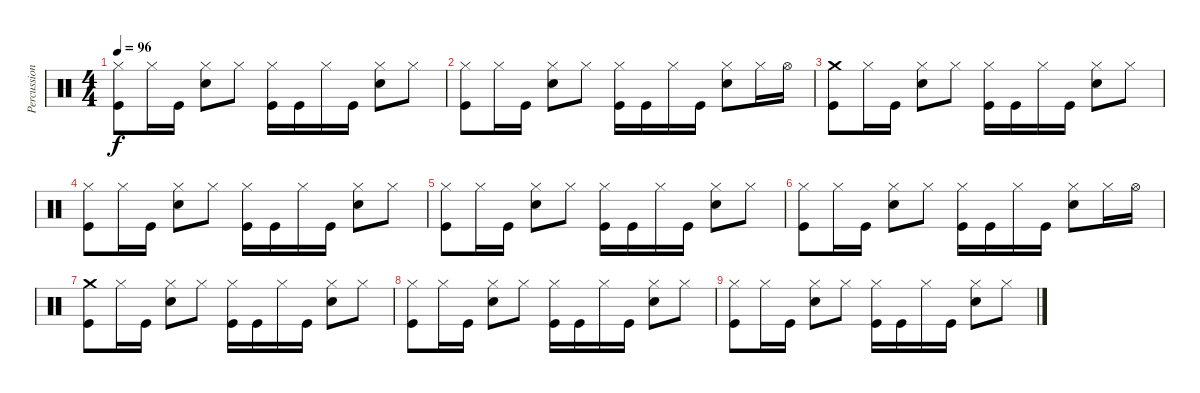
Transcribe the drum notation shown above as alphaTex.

\track ("Percussion" "Percussion") {instrument percussion}
\staff {score}
\articulation defaults
\ts (4 4)
\tempo 96
\clef neutral
\ks c
("Hi-Hat (closed)" "Kick (hit)").8{dy f} "Hi-Hat (closed)".16 "Kick (hit)".16 ("Hi-Hat (closed)" "Snare (hit) 2").8 "Hi-Hat (closed)".8 ("Hi-Hat (closed)" "Kick (hit)").16 "Kick (hit)".16 "Hi-Hat (closed)".16 "Kick (hit)".16 ("Hi-Hat (closed)" "Snare (hit) 2").8 "Hi-Hat (closed)".8 |
("Hi-Hat (closed)" "Kick (hit)").8 "Hi-Hat (closed)".16 "Kick (hit)".16 ("Hi-Hat (closed)" "Snare (hit) 2").8 "Hi-Hat (closed)".8 ("Hi-Hat (closed)" "Kick (hit)").16 "Kick (hit)".16 "Hi-Hat (closed)".16 "Kick (hit)".16 ("Hi-Hat (closed)" "Snare (hit) 2").8 "Hi-Hat (closed)".16 "Hi-Hat (open)".16 |
("Crash medium (hit)" "Kick (hit)").8 "Hi-Hat (closed)".16 "Kick (hit)".16 ("Hi-Hat (closed)" "Snare (hit) 2").8 "Hi-Hat (closed)".8 ("Hi-Hat (closed)" "Kick (hit)").16 "Kick (hit)".16 "Hi-Hat (closed)".16 "Kick (hit)".16 ("Hi-Hat (closed)" "Snare (hit) 2").8 "Hi-Hat (closed)".8 |
("Hi-Hat (closed)" "Kick (hit)").8 "Hi-Hat (closed)".16 "Kick (hit)".16 ("Hi-Hat (closed)" "Snare (hit) 2").8 "Hi-Hat (closed)".8 ("Hi-Hat (closed)" "Kick (hit)").16 "Kick (hit)".16 "Hi-Hat (closed)".16 "Kick (hit)".16 ("Hi-Hat (closed)" "Snare (hit) 2").8 "Hi-Hat (closed)".8 |
("Hi-Hat (closed)" "Kick (hit)").8 "Hi-Hat (closed)".16 "Kick (hit)".16 ("Hi-Hat (closed)" "Snare (hit) 2").8 "Hi-Hat (closed)".8 ("Hi-Hat (closed)" "Kick (hit)").16 "Kick (hit)".16 "Hi-Hat (closed)".16 "Kick (hit)".16 ("Hi-Hat (closed)" "Snare (hit) 2").8 "Hi-Hat (closed)".8 |
("Hi-Hat (closed)" "Kick (hit)").8 "Hi-Hat (closed)".16 "Kick (hit)".16 ("Hi-Hat (closed)" "Snare (hit) 2").8 "Hi-Hat (closed)".8 ("Hi-Hat (closed)" "Kick (hit)").16 "Kick (hit)".16 "Hi-Hat (closed)".16 "Kick (hit)".16 ("Hi-Hat (closed)" "Snare (hit) 2").8 "Hi-Hat (closed)".16 "Hi-Hat (open)".16 |
("Crash medium (hit)" "Kick (hit)").8 "Hi-Hat (closed)".16 "Kick (hit)".16 ("Hi-Hat (closed)" "Snare (hit) 2").8 "Hi-Hat (closed)".8 ("Hi-Hat (closed)" "Kick (hit)").16 "Kick (hit)".16 "Hi-Hat (closed)".16 "Kick (hit)".16 ("Hi-Hat (closed)" "Snare (hit) 2").8 "Hi-Hat (closed)".8 |
("Hi-Hat (closed)" "Kick (hit)").8 "Hi-Hat (closed)".16 "Kick (hit)".16 ("Hi-Hat (closed)" "Snare (hit) 2").8 "Hi-Hat (closed)".8 ("Hi-Hat (closed)" "Kick (hit)").16 "Kick (hit)".16 "Hi-Hat (closed)".16 "Kick (hit)".16 ("Hi-Hat (closed)" "Snare (hit) 2").8 "Hi-Hat (closed)".8 |
("Hi-Hat (closed)" "Kick (hit)").8 "Hi-Hat (closed)".16 "Kick (hit)".16 ("Hi-Hat (closed)" "Snare (hit) 2").8 "Hi-Hat (closed)".8 ("Hi-Hat (closed)" "Kick (hit)").16 "Kick (hit)".16 "Hi-Hat (closed)".16 "Kick (hit)".16 ("Hi-Hat (closed)" "Snare (hit) 2").8 "Hi-Hat (closed)".8
